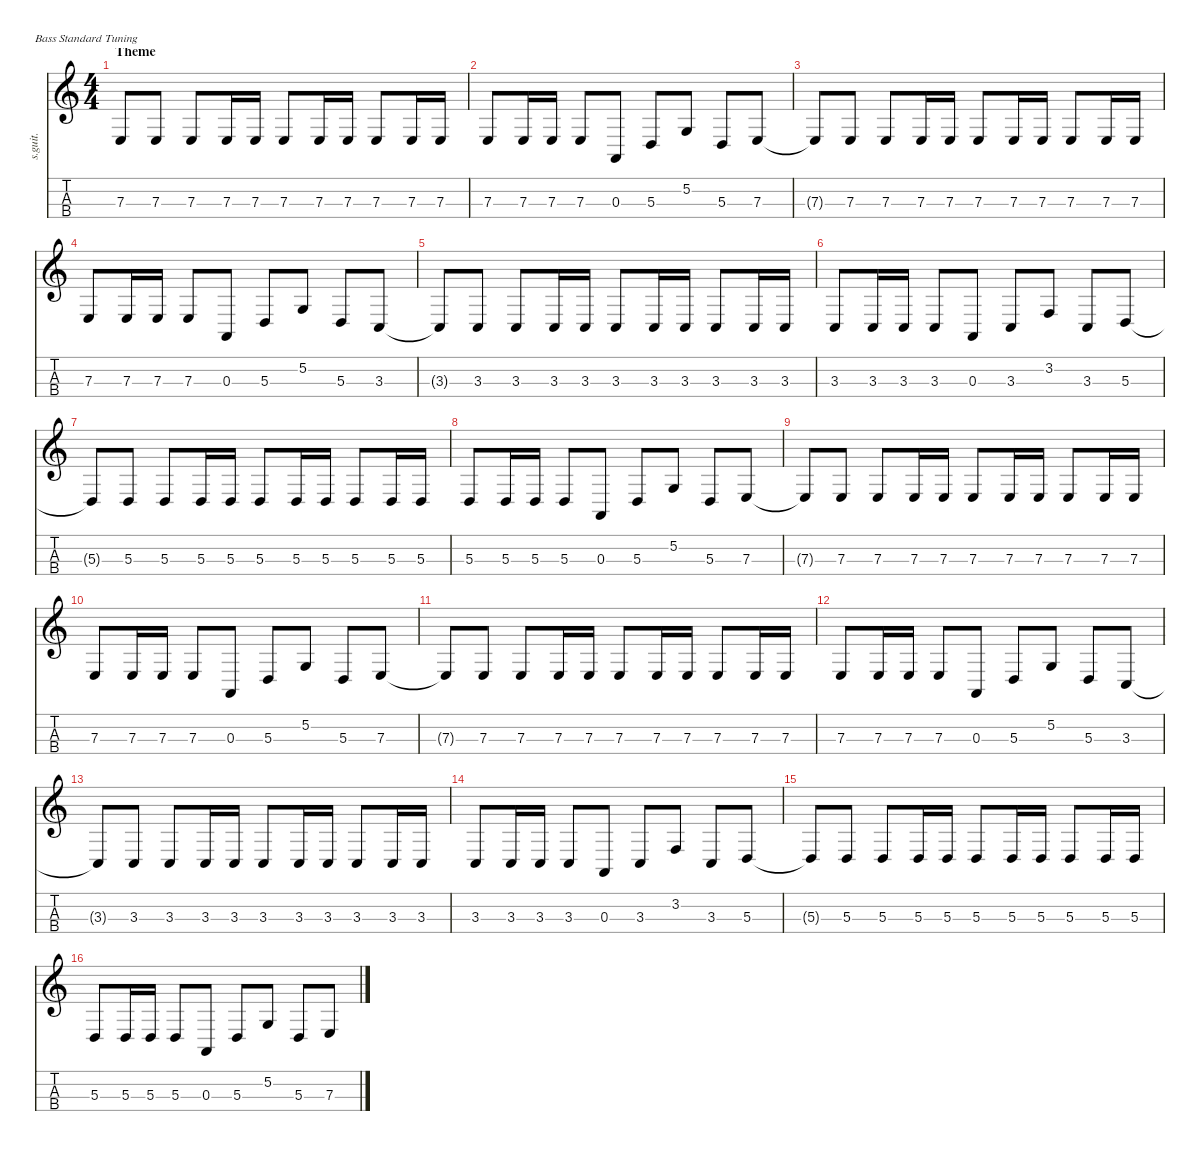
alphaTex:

\defaultSystemsLayout 4
\hideDynamics
\bracketExtendMode nobrackets
\track ("Steve Harris" "s.guit.") {instrument electricbassfinger}
\staff {score tabs}
\tuning (G2 D2 A1 E1)
\ts (4 4)
\section ("" "Theme")
\tempo (162 hide)
\clef g2
\ks c
7.3{t}.8{dy f} 7.3.8 7.3.8 7.3.16 7.3.16 7.3.8 7.3.16 7.3.16 7.3.8 7.3.16 7.3.16 |
7.3.8 7.3.16 7.3.16 7.3.8 0.3.8 5.3.8 5.2.8 5.3.8 7.3.8 |
7.3{t}.8 7.3.8 7.3.8 7.3.16 7.3.16 7.3.8 7.3.16 7.3.16 7.3.8 7.3.16 7.3.16 |
7.3.8 7.3.16 7.3.16 7.3.8 0.3.8 5.3.8 5.2.8 5.3.8 3.3.8 |
3.3{t}.8 3.3.8 3.3.8 3.3.16 3.3.16 3.3.8 3.3.16 3.3.16 3.3.8 3.3.16 3.3.16 |
3.3.8 3.3.16 3.3.16 3.3.8 0.3.8 3.3.8 3.2.8 3.3.8 5.3.8 |
5.3{t}.8 5.3.8 5.3.8 5.3.16 5.3.16 5.3.8 5.3.16 5.3.16 5.3.8 5.3.16 5.3.16 |
5.3.8 5.3.16 5.3.16 5.3.8 0.3.8 5.3.8 5.2.8 5.3.8 7.3.8 |
7.3{t}.8 7.3.8 7.3.8 7.3.16 7.3.16 7.3.8 7.3.16 7.3.16 7.3.8 7.3.16 7.3.16 |
7.3.8 7.3.16 7.3.16 7.3.8 0.3.8 5.3.8 5.2.8 5.3.8 7.3.8 |
7.3{t}.8 7.3.8 7.3.8 7.3.16 7.3.16 7.3.8 7.3.16 7.3.16 7.3.8 7.3.16 7.3.16 |
7.3.8 7.3.16 7.3.16 7.3.8 0.3.8 5.3.8 5.2.8 5.3.8 3.3.8 |
3.3{t}.8 3.3.8 3.3.8 3.3.16 3.3.16 3.3.8 3.3.16 3.3.16 3.3.8 3.3.16 3.3.16 |
3.3.8 3.3.16 3.3.16 3.3.8 0.3.8 3.3.8 3.2.8 3.3.8 5.3.8 |
5.3{t}.8 5.3.8 5.3.8 5.3.16 5.3.16 5.3.8 5.3.16 5.3.16 5.3.8 5.3.16 5.3.16 |
5.3.8 5.3.16 5.3.16 5.3.8 0.3.8 5.3.8 5.2.8 5.3.8 7.3.8
